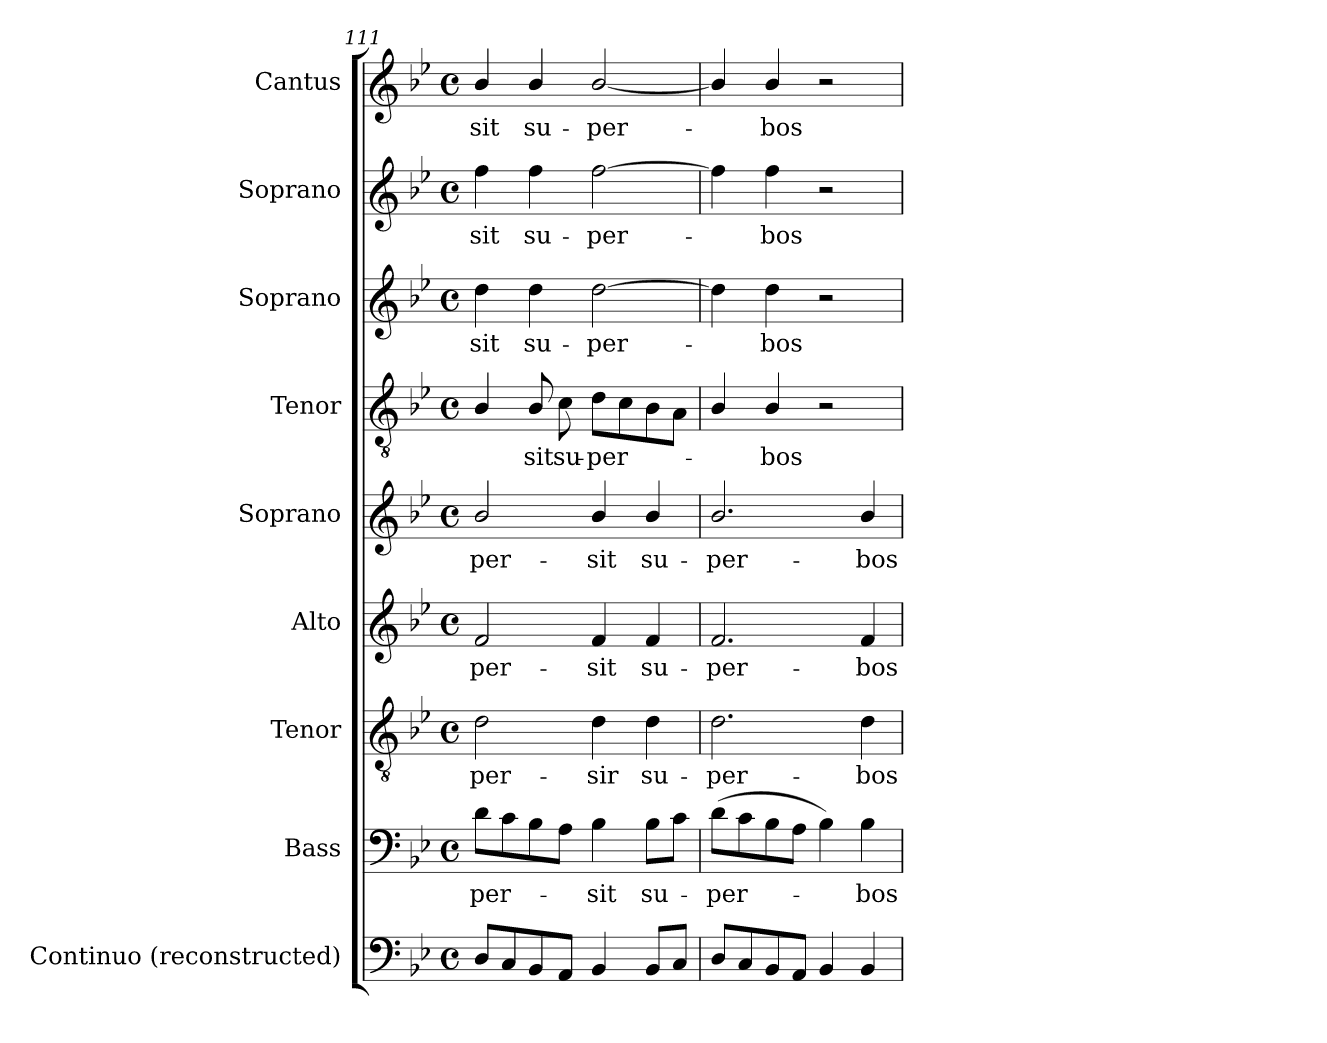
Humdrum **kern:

**kern	**kern	**text	**kern	**text	**kern	**text	**kern	**text	**kern	**text	**kern	**text	**kern	**text	**kern	**text
*part9	*part8	*part8	*part7	*part7	*part6	*part6	*part5	*part5	*part4	*part4	*part3	*part3	*part2	*part2	*part1	*part1
*staff9	*staff8	*staff8	*staff7	*staff7	*staff6	*staff6	*staff5	*staff5	*staff4	*staff4	*staff3	*staff3	*staff2	*staff2	*staff1	*staff1
*I"Continuo (reconstructed)	*I"Bass	*	*I"Tenor	*	*I"Alto	*	*I"Soprano	*	*I"Tenor	*	*I"Soprano	*	*I"Soprano	*	*I"Cantus	*
*I'Cont.	*I'B.	*	*I'T.	*	*I'A.	*	*I'S.	*	*I'T.	*	*I'S.	*	*I'S.	*	*	*
*clefF4	*clefF4	*	*clefGv2	*	*clefG2	*	*clefG2	*	*clefGv2	*	*clefG2	*	*clefG2	*	*clefG2	*
*	*	*	*ITrd7c12	*	*	*	*	*	*ITrd7c12	*	*	*	*	*	*	*
*k[b-e-]	*k[b-e-]	*	*k[b-e-]	*	*k[b-e-]	*	*k[b-e-]	*	*k[b-e-]	*	*k[b-e-]	*	*k[b-e-]	*	*k[b-e-]	*
*g:	*g:	*	*g:	*	*g:	*	*g:	*	*g:	*	*g:	*	*g:	*	*g:	*
*M4/4	*M4/4	*	*M4/4	*	*M4/4	*	*M4/4	*	*M4/4	*	*M4/4	*	*M4/4	*	*M4/4	*
*met(c)	*met(c)	*	*met(c)	*	*met(c)	*	*met(c)	*	*met(c)	*	*met(c)	*	*met(c)	*	*met(c)	*
=111	=111	=111	=111	=111	=111	=111	=111	=111	=111	=111	=111	=111	=111	=111	=111	=111
!	!	!LO:LY:b:color=#000000	!	!	!	!	!	!	!	!	!	!	!	!	!	!
!	!	!	!	!LO:LY:b:color=#000000	!	!	!	!	!	!	!	!	!	!	!	!
!	!	!	!	!	!	!LO:LY:b:color=#000000	!	!	!	!	!	!	!	!	!	!
!	!	!	!	!	!	!	!	!LO:LY:b:color=#000000	!	!	!	!	!	!	!	!
!	!	!	!	!	!	!	!	!	!	!	!	!LO:LY:b:color=#000000	!	!	!	!
!	!	!	!	!	!	!	!	!	!	!	!	!	!	!LO:LY:b:color=#000000	!	!
!	!	!	!	!	!	!	!	!	!	!	!	!	!	!	!	!LO:LY:b:color=#000000
8Di/L	8di\L	-per-	2Di\	-per-	2fi/	-per-	2b-i/	-per-	4BB-i/	.	4ddi\	-sit	4ffi\	-sit	4b-i/	-sit
8Ci/	8ci\	.	.	.	.	.	.	.	.	.	.	.	.	.	.	.
!	!	!	!	!	!	!	!	!	!	!LO:LY:b:color=#000000	!	!	!	!	!	!
!	!	!	!	!	!	!	!	!	!	!	!	!LO:LY:b:color=#000000	!	!	!	!
!	!	!	!	!	!	!	!	!	!	!	!	!	!	!LO:LY:b:color=#000000	!	!
!	!	!	!	!	!	!	!	!	!	!	!	!	!	!	!	!LO:LY:b:color=#000000
8BB-i/	8B-i\	.	.	.	.	.	.	.	8BB-i/	-sit	4ddi\	su-	4ffi\	su-	4b-i/	su-
!	!	!	!	!	!	!	!	!	!	!LO:LY:b:color=#000000	!	!	!	!	!	!
8AAi/J	8Ai\J	.	.	.	.	.	.	.	8Ci\	su-	.	.	.	.	.	.
!	!	!LO:LY:b:color=#000000	!	!	!	!	!	!	!	!	!	!	!	!	!	!
!	!	!	!	!LO:LY:b:color=#000000	!	!	!	!	!	!	!	!	!	!	!	!
!	!	!	!	!	!	!LO:LY:b:color=#000000	!	!	!	!	!	!	!	!	!	!
!	!	!	!	!	!	!	!	!LO:LY:b:color=#000000	!	!	!	!	!	!	!	!
!	!	!	!	!	!	!	!	!	!	!LO:LY:b:color=#000000	!	!	!	!	!	!
!	!	!	!	!	!	!	!	!	!	!	!	!LO:LY:b:color=#000000	!	!	!	!
!	!	!	!	!	!	!	!	!	!	!	!	!	!	!LO:LY:b:color=#000000	!	!
!	!	!	!	!	!	!	!	!	!	!	!	!	!	!	!	!LO:LY:b:color=#000000
4BB-i/	4B-i\	-sit	4Di\	-sir	4fi/	-sit	4b-i/	-sit	8Di\L	-per-	[2ddi\	-per-	[2ffi\	-per-	[2b-i/	-per-
.	.	.	.	.	.	.	.	.	8Ci\	.	.	.	.	.	.	.
!	!	!LO:LY:b:color=#000000	!	!	!	!	!	!	!	!	!	!	!	!	!	!
!	!	!	!	!LO:LY:b:color=#000000	!	!	!	!	!	!	!	!	!	!	!	!
!	!	!	!	!	!	!LO:LY:b:color=#000000	!	!	!	!	!	!	!	!	!	!
!	!	!	!	!	!	!	!	!LO:LY:b:color=#000000	!	!	!	!	!	!	!	!
8BB-i/L	8B-i\L	su-	4Di\	su-	4fi/	su-	4b-i/	su-	8BB-i\	.	.	.	.	.	.	.
8Ci/J	8ci\J	.	.	.	.	.	.	.	8AAi\J	.	.	.	.	.	.	.
=112	=112	=112	=112	=112	=112	=112	=112	=112	=112	=112	=112	=112	=112	=112	=112	=112
!	!	!LO:LY:b:color=#000000	!	!	!	!	!	!	!	!	!	!	!	!	!	!
!	!	!	!	!LO:LY:b:color=#000000	!	!	!	!	!	!	!	!	!	!	!	!
!	!	!	!	!	!	!LO:LY:b:color=#000000	!	!	!	!	!	!	!	!	!	!
!	!	!	!	!	!	!	!	!LO:LY:b:color=#000000	!	!	!	!	!	!	!	!
8Di/L	(8di\L	-per-	2.Di\	-per-	2.fi/	-per-	2.b-i/	-per-	4BB-i/	.	4ddi\]	.	4ffi\]	.	4b-i/]	.
8Ci/	8ci\	.	.	.	.	.	.	.	.	.	.	.	.	.	.	.
!	!	!	!	!	!	!	!	!	!	!LO:LY:b:color=#000000	!	!	!	!	!	!
!	!	!	!	!	!	!	!	!	!	!	!	!LO:LY:b:color=#000000	!	!	!	!
!	!	!	!	!	!	!	!	!	!	!	!	!	!	!LO:LY:b:color=#000000	!	!
!	!	!	!	!	!	!	!	!	!	!	!	!	!	!	!	!LO:LY:b:color=#000000
8BB-i/	8B-i\	.	.	.	.	.	.	.	4BB-i/	-bos	4ddi\	-bos	4ffi\	-bos	4b-i/	-bos
8AAi/J	8Ai\J	.	.	.	.	.	.	.	.	.	.	.	.	.	.	.
4BB-i/	4B-i\)	.	.	.	.	.	.	.	2r	.	2r	.	2r	.	2r	.
!	!	!LO:LY:b:color=#000000	!	!	!	!	!	!	!	!	!	!	!	!	!	!
!	!	!	!	!LO:LY:b:color=#000000	!	!	!	!	!	!	!	!	!	!	!	!
!	!	!	!	!	!	!LO:LY:b:color=#000000	!	!	!	!	!	!	!	!	!	!
!	!	!	!	!	!	!	!	!LO:LY:b:color=#000000	!	!	!	!	!	!	!	!
4BB-i/	4B-i\	-bos	4Di\	-bos	4fi/	-bos	4b-i/	-bos	.	.	.	.	.	.	.	.
=	=	=	=	=	=	=	=	=	=	=	=	=	=	=	=	=
*-	*-	*-	*-	*-	*-	*-	*-	*-	*-	*-	*-	*-	*-	*-	*-	*-
